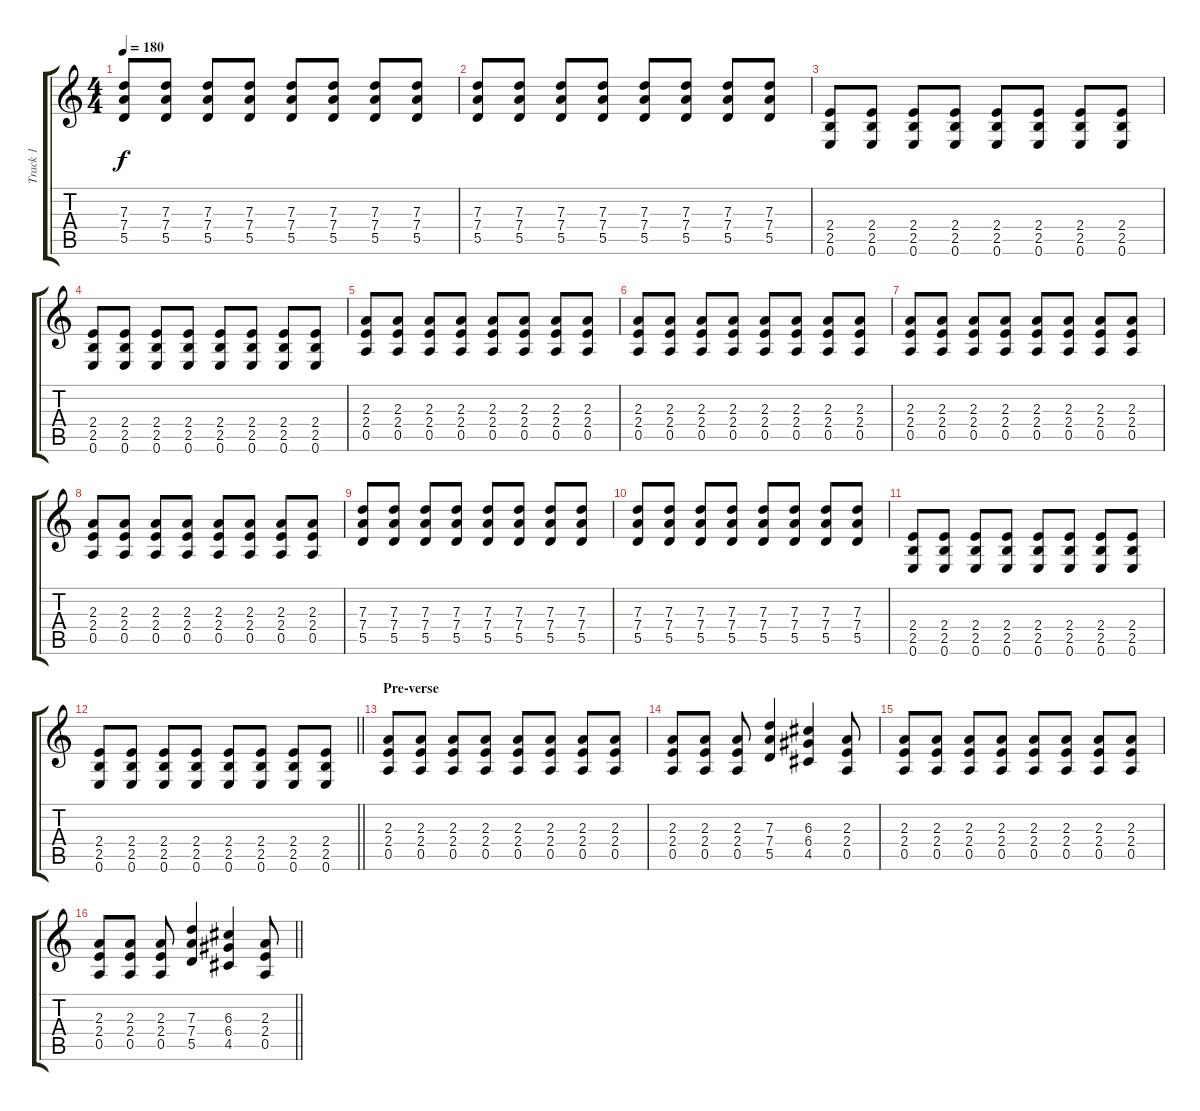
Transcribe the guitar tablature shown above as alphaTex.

\track ("Track 1" "Track 1") {instrument distortionguitar}
\staff {score tabs}
\tuning (E4 B3 G3 D3 A2 E2) {hide}
\ts (4 4)
\tempo 180
\clef g2
\ks c
(7.3 7.4 5.5).8{dy f} (7.3 7.4 5.5).8 (7.3 7.4 5.5).8 (7.3 7.4 5.5).8 (7.3 7.4 5.5).8 (7.3 7.4 5.5).8 (7.3 7.4 5.5).8 (7.3 7.4 5.5).8 |
(7.3 7.4 5.5).8 (7.3 7.4 5.5).8 (7.3 7.4 5.5).8 (7.3 7.4 5.5).8 (7.3 7.4 5.5).8 (7.3 7.4 5.5).8 (7.3 7.4 5.5).8 (7.3 7.4 5.5).8 |
(2.4 2.5 0.6).8 (2.4 2.5 0.6).8 (2.4 2.5 0.6).8 (2.4 2.5 0.6).8 (2.4 2.5 0.6).8 (2.4 2.5 0.6).8 (2.4 2.5 0.6).8 (2.4 2.5 0.6).8 |
(2.4 2.5 0.6).8 (2.4 2.5 0.6).8 (2.4 2.5 0.6).8 (2.4 2.5 0.6).8 (2.4 2.5 0.6).8 (2.4 2.5 0.6).8 (2.4 2.5 0.6).8 (2.4 2.5 0.6).8 |
(2.3 2.4 0.5).8 (2.3 2.4 0.5).8 (2.3 2.4 0.5).8 (2.3 2.4 0.5).8 (2.3 2.4 0.5).8 (2.3 2.4 0.5).8 (2.3 2.4 0.5).8 (2.3 2.4 0.5).8 |
(2.3 2.4 0.5).8 (2.3 2.4 0.5).8 (2.3 2.4 0.5).8 (2.3 2.4 0.5).8 (2.3 2.4 0.5).8 (2.3 2.4 0.5).8 (2.3 2.4 0.5).8 (2.3 2.4 0.5).8 |
(2.3 2.4 0.5).8 (2.3 2.4 0.5).8 (2.3 2.4 0.5).8 (2.3 2.4 0.5).8 (2.3 2.4 0.5).8 (2.3 2.4 0.5).8 (2.3 2.4 0.5).8 (2.3 2.4 0.5).8 |
(2.3 2.4 0.5).8 (2.3 2.4 0.5).8 (2.3 2.4 0.5).8 (2.3 2.4 0.5).8 (2.3 2.4 0.5).8 (2.3 2.4 0.5).8 (2.3 2.4 0.5).8 (2.3 2.4 0.5).8 |
(7.3 7.4 5.5).8 (7.3 7.4 5.5).8 (7.3 7.4 5.5).8 (7.3 7.4 5.5).8 (7.3 7.4 5.5).8 (7.3 7.4 5.5).8 (7.3 7.4 5.5).8 (7.3 7.4 5.5).8 |
(7.3 7.4 5.5).8 (7.3 7.4 5.5).8 (7.3 7.4 5.5).8 (7.3 7.4 5.5).8 (7.3 7.4 5.5).8 (7.3 7.4 5.5).8 (7.3 7.4 5.5).8 (7.3 7.4 5.5).8 |
(2.4 2.5 0.6).8 (2.4 2.5 0.6).8 (2.4 2.5 0.6).8 (2.4 2.5 0.6).8 (2.4 2.5 0.6).8 (2.4 2.5 0.6).8 (2.4 2.5 0.6).8 (2.4 2.5 0.6).8 |
\barLineRight lightlight
(2.4 2.5 0.6).8 (2.4 2.5 0.6).8 (2.4 2.5 0.6).8 (2.4 2.5 0.6).8 (2.4 2.5 0.6).8 (2.4 2.5 0.6).8 (2.4 2.5 0.6).8 (2.4 2.5 0.6).8 |
\section ("" "Pre-verse")
(2.3 2.4 0.5).8 (2.3 2.4 0.5).8 (2.3 2.4 0.5).8 (2.3 2.4 0.5).8 (2.3 2.4 0.5).8 (2.3 2.4 0.5).8 (2.3 2.4 0.5).8 (2.3 2.4 0.5).8 |
(2.3 2.4 0.5).8 (2.3 2.4 0.5).8 (2.3 2.4 0.5).8 (7.3 7.4 5.5).4 (6.3 6.4 4.5).4 (2.3 2.4 0.5).8 |
(2.3 2.4 0.5).8 (2.3 2.4 0.5).8 (2.3 2.4 0.5).8 (2.3 2.4 0.5).8 (2.3 2.4 0.5).8 (2.3 2.4 0.5).8 (2.3 2.4 0.5).8 (2.3 2.4 0.5).8 |
\barLineRight lightlight
(2.3 2.4 0.5).8 (2.3 2.4 0.5).8 (2.3 2.4 0.5).8 (7.3 7.4 5.5).4 (6.3 6.4 4.5).4 (2.3 2.4 0.5).8
